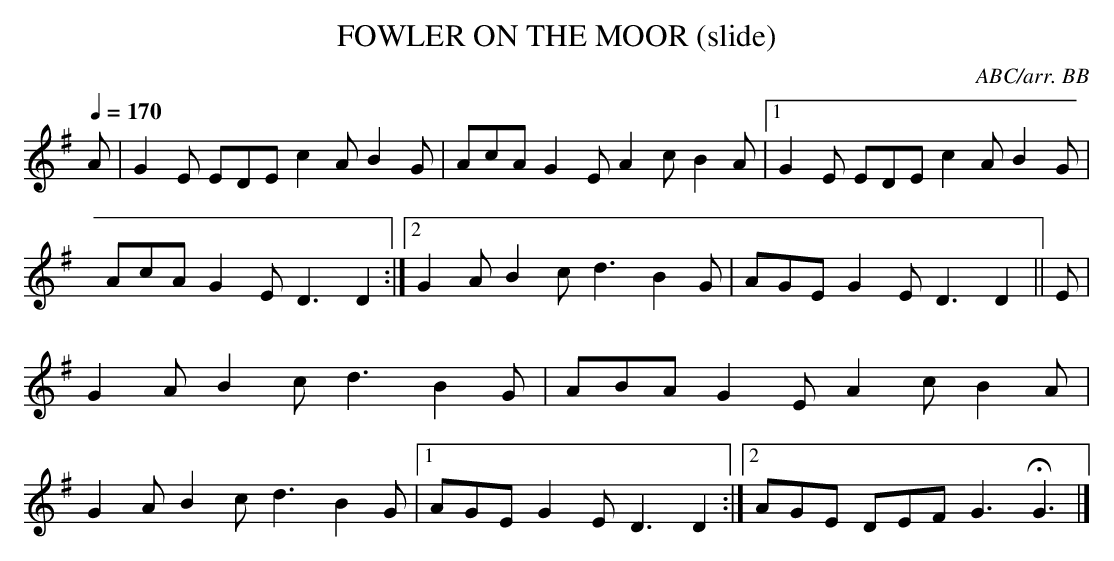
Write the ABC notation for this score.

X:1
T:FOWLER ON THE MOOR (slide)\
C:ABC/arr. BB\
L:1/8\
M:12/8\
Q:1/4=170\
K:G\
A|G2E EDE c2A B2G|AcA G2E A2c B2A|\
[1 G2E EDE c2A B2G|AcA G2E D3 D2 :|\
[2 G2A B2c d3 B2G|AGE G2E D3 D2||\
E|G2A B2c d3 B2G|ABA G2E A2c B2A|\
G2A B2c d3 B2G|1 AGE G2E D3 D2 :|\
[2 AGE DEF G3 HG3|]\
\
\
